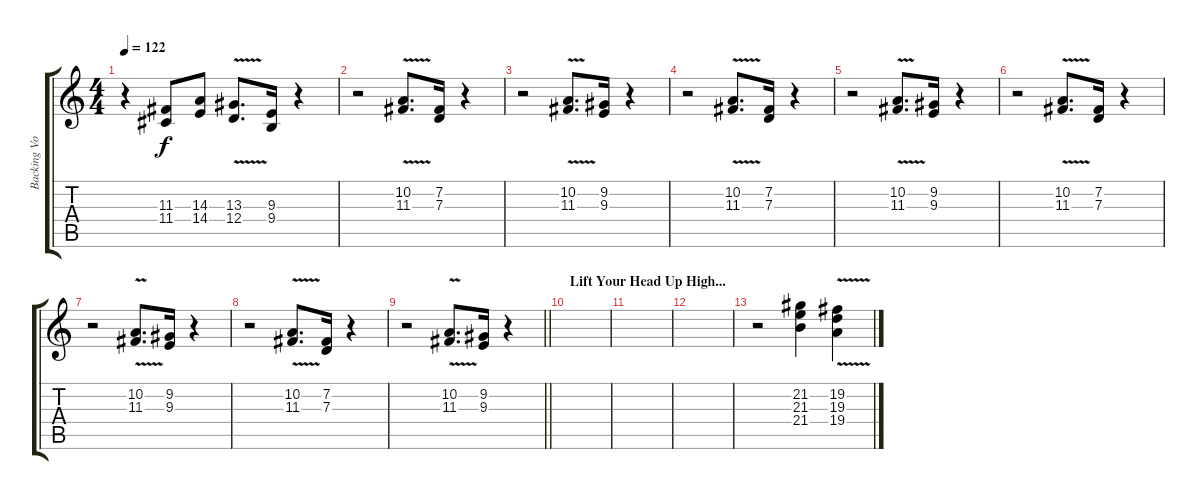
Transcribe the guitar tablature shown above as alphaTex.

\track ("Backing Vocals" "Backing Vo") {instrument choiraahs bank 255}
\staff {score tabs}
\tuning (E4 B3 G3 D3 A2 E2) {hide}
\ts (4 4)
\tempo 122
\clef g2
\ks c
r.4{dy f} (11.3 11.4).8 (14.3 14.4).8 (13.3{v} 12.4{v}).8{d} (9.3 9.4).16 r.4 |
r.2 (10.2{v} 11.3{v}).8{d} (7.2 7.3).16 r.4 |
r.2 (10.2{v} 11.3{v}).8{d} (9.2 9.3).16 r.4 |
r.2 (10.2{v} 11.3{v}).8{d} (7.2 7.3).16 r.4 |
r.2 (10.2{v} 11.3{v}).8{d} (9.2 9.3).16 r.4 |
r.2 (10.2{v} 11.3{v}).8{d} (7.2 7.3).16 r.4 |
r.2 (10.2{v} 11.3{v}).8{d} (9.2 9.3).16 r.4 |
r.2 (10.2{v} 11.3{v}).8{d} (7.2 7.3).16 r.4 |
\barLineRight lightlight
r.2 (10.2{v} 11.3{v}).8{d} (9.2 9.3).16 r.4 |
\section ("" "Lift Your Head Up High...")
|
|
|
r.2 (21.2 21.3 21.4).4 (19.2{v} 19.3{v} 19.4{v}).4
